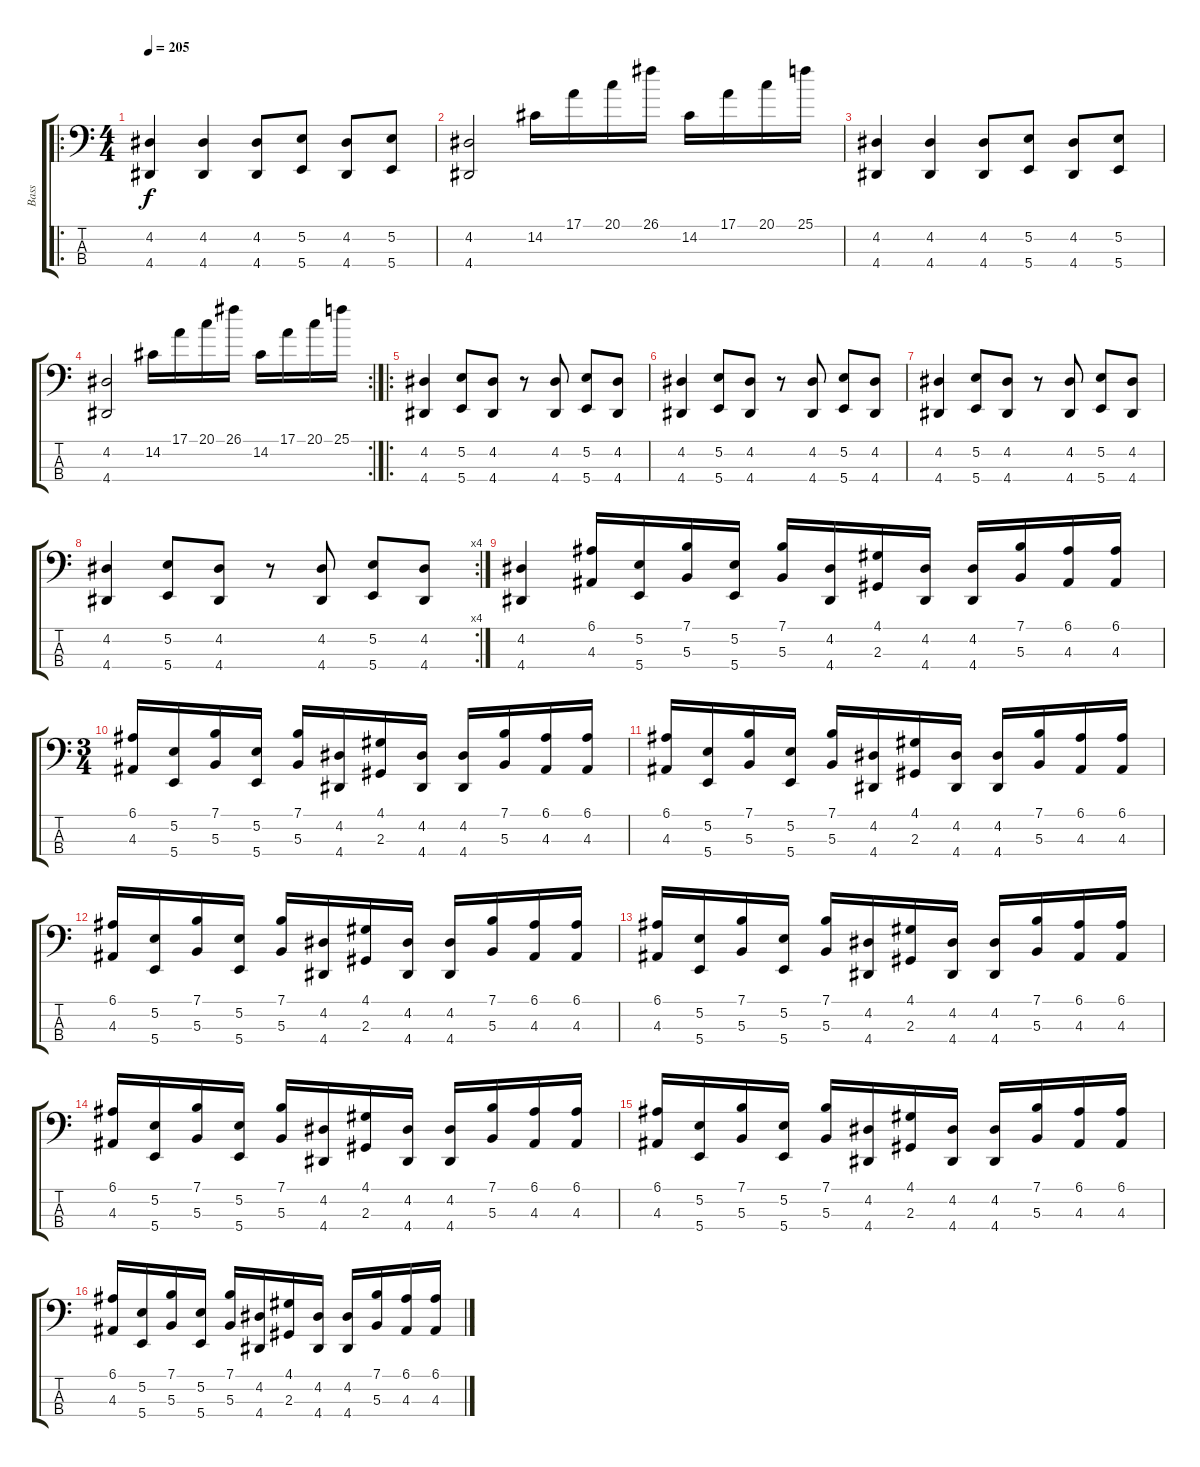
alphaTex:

\track ("Bass" "Bass") {instrument electricbasspick}
\staff {score tabs}
\tuning (E2 B1 Gb1 B0) {hide}
\ro
\ts (4 4)
\tempo 205
\clef f4
\ks c
(4.2 4.4).4{dy f} (4.2 4.4).4 (4.2 4.4).8 (5.2 5.4).8 (4.2 4.4).8 (5.2 5.4).8 |
(4.2 4.4).2 14.2.16 17.1.16 20.1.16 26.1.16 14.2.16 17.1.16 20.1.16 25.1.16 |
(4.2 4.4).4 (4.2 4.4).4 (4.2 4.4).8 (5.2 5.4).8 (4.2 4.4).8 (5.2 5.4).8 |
\rc 2
(4.2 4.4).2 14.2.16 17.1.16 20.1.16 26.1.16 14.2.16 17.1.16 20.1.16 25.1.16 |
\ro
(4.2 4.4).4 (5.2 5.4).8 (4.2 4.4).8 r.8 (4.2 4.4).8 (5.2 5.4).8 (4.2 4.4).8 |
(4.2 4.4).4 (5.2 5.4).8 (4.2 4.4).8 r.8 (4.2 4.4).8 (5.2 5.4).8 (4.2 4.4).8 |
(4.2 4.4).4 (5.2 5.4).8 (4.2 4.4).8 r.8 (4.2 4.4).8 (5.2 5.4).8 (4.2 4.4).8 |
\rc 4
(4.2 4.4).4 (5.2 5.4).8 (4.2 4.4).8 r.8 (4.2 4.4).8 (5.2 5.4).8 (4.2 4.4).8 |
(4.2 4.4).4 (6.1 4.3).16 (5.2 5.4).16 (7.1 5.3).16 (5.2 5.4).16 (7.1 5.3).16 (4.2 4.4).16 (4.1 2.3).16 (4.2 4.4).16 (4.2 4.4).16 (7.1 5.3).16 (6.1 4.3).16 (6.1 4.3).16 |
\ts (3 4)
(6.1 4.3).16 (5.2 5.4).16 (7.1 5.3).16 (5.2 5.4).16 (7.1 5.3).16 (4.2 4.4).16 (4.1 2.3).16 (4.2 4.4).16 (4.2 4.4).16 (7.1 5.3).16 (6.1 4.3).16 (6.1 4.3).16 |
(6.1 4.3).16 (5.2 5.4).16 (7.1 5.3).16 (5.2 5.4).16 (7.1 5.3).16 (4.2 4.4).16 (4.1 2.3).16 (4.2 4.4).16 (4.2 4.4).16 (7.1 5.3).16 (6.1 4.3).16 (6.1 4.3).16 |
(6.1 4.3).16 (5.2 5.4).16 (7.1 5.3).16 (5.2 5.4).16 (7.1 5.3).16 (4.2 4.4).16 (4.1 2.3).16 (4.2 4.4).16 (4.2 4.4).16 (7.1 5.3).16 (6.1 4.3).16 (6.1 4.3).16 |
(6.1 4.3).16 (5.2 5.4).16 (7.1 5.3).16 (5.2 5.4).16 (7.1 5.3).16 (4.2 4.4).16 (4.1 2.3).16 (4.2 4.4).16 (4.2 4.4).16 (7.1 5.3).16 (6.1 4.3).16 (6.1 4.3).16 |
(6.1 4.3).16 (5.2 5.4).16 (7.1 5.3).16 (5.2 5.4).16 (7.1 5.3).16 (4.2 4.4).16 (4.1 2.3).16 (4.2 4.4).16 (4.2 4.4).16 (7.1 5.3).16 (6.1 4.3).16 (6.1 4.3).16 |
(6.1 4.3).16 (5.2 5.4).16 (7.1 5.3).16 (5.2 5.4).16 (7.1 5.3).16 (4.2 4.4).16 (4.1 2.3).16 (4.2 4.4).16 (4.2 4.4).16 (7.1 5.3).16 (6.1 4.3).16 (6.1 4.3).16 |
(6.1 4.3).16 (5.2 5.4).16 (7.1 5.3).16 (5.2 5.4).16 (7.1 5.3).16 (4.2 4.4).16 (4.1 2.3).16 (4.2 4.4).16 (4.2 4.4).16 (7.1 5.3).16 (6.1 4.3).16 (6.1 4.3).16
